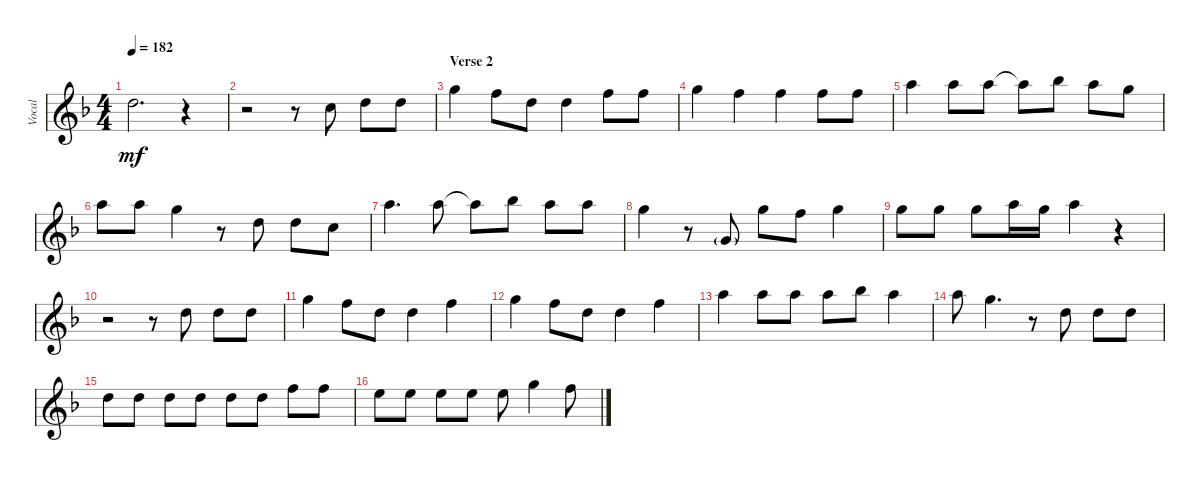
\track ("Vocal" "Vocal") {instrument sopranosax}
\staff {score}
\tuning (E4 B3 G3 D3 A2 E2 B1) {hide}
\ts (4 4)
\tempo 182
\clef g2
\ks f
10.1{t}.2{d dy mf} r.4 |
r.2 r.8 8.1.8 10.1.8 10.1.8 |
\section ("" "Verse 2")
15.1.4 13.1.8 10.1.8 10.1.4 13.1.8 13.1.8 |
15.1.4 13.1.4 13.1.4 13.1.8 13.1.8 |
17.1.4 17.1.8 17.1.8 17.1{t}.8 18.1.8 17.1.8 15.1.8 |
17.1.8 17.1.8 15.1.4 r.8 10.1.8 10.1.8 8.1.8 |
17.1.4{d} 17.1.8 17.1{t}.8 18.1.8 17.1.8 17.1.8 |
15.1.4 r.8 3.1{g}.8 15.1.8 13.1.8 15.1.4 |
15.1.8 15.1.8 15.1.8 17.1.16 15.1.16 17.1.4 r.4 |
r.2 r.8 10.1.8 10.1.8 10.1.8 |
15.1.4 13.1.8 10.1.8 10.1.4 13.1.4 |
15.1.4 13.1.8 10.1.8 10.1.4 13.1.4 |
17.1.4 17.1.8 17.1.8 17.1.8 18.1.8 17.1.4 |
17.1.8 15.1.4{d} r.8 10.1.8 10.1.8 10.1.8 |
10.1.8 10.1.8 10.1.8 10.1.8 10.1.8 10.1.8 13.1.8 13.1.8 |
12.1.8 12.1.8 12.1.8 12.1.8 12.1.8 15.1.4 13.1.8
